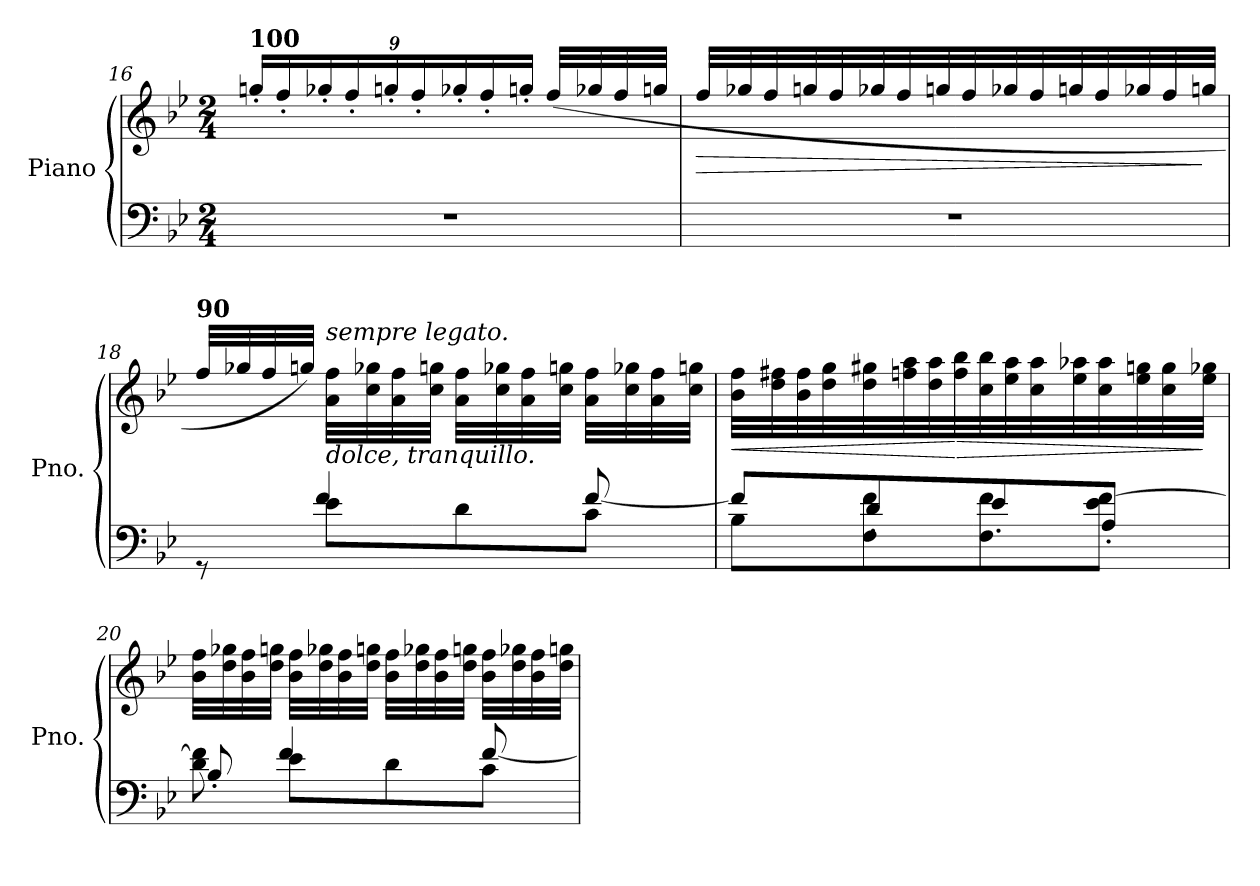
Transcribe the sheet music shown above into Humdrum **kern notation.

**kern	**kern	**dynam
*part1	*part1	*part1
*staff2	*staff1	*staff1/2
*I"Piano	*	*
*I'Pno.	*	*
!!LO:LB:g=z
*clefF4	*clefG2	*
*k[b-e-]	*k[b-e-]	*
*M2/4	*M2/4	*
*	*Xbrackettup	*
=16	=16	=16
!	!LO:TX:a:B:t=100	!
2r	24ggn'/LL	.
.	24ff'/	.
.	24gg-X'/	.
.	24ff'/	.
.	24ggn'/	.
.	24ff'/	.
.	24gg-X'/	.
.	24ff'/	.
.	24ggn'/JJ	.
.	(>32ff/LLL	.
.	32gg-X/	.
.	32ff/	.
.	32ggn/JJJ	.
=17	=17	=17
!	!	!LO:HP:b
2r	32ff/LLL	>
.	32gg-X/	.
.	32ff/	.
.	32ggn/	.
.	32ff/	.
.	32gg-X/	.
.	32ff/	.
.	32ggn/	.
.	32ff/	.
.	32gg-X/	.
.	32ff/	.
.	32ggn/	.
.	32ff/	.
.	32gg-X/	.
.	32ff/	.
.	32ggn/JJJ	]
=18	=18	=18
*^	*	*
!	!	!LO:TX:a:B:t=90	!
8rGG	8ryy	32ff/LLL	.
.	.	32gg-X/	.
.	.	32ff/	.
.	.	32ggn/JJJ)	.
!	!	!LO:TX:a:i:t=sempre legato.	!
!	!	!LO:TX:b:i:t=dolce, tranquillo.	!
8e-\L	4f/	32a\ 32ff\LLL	.
.	.	32cc\ 32gg-X\	.
.	.	32a\ 32ff\	.
.	.	32cc\ 32ggn\JJJ	.
8d\	.	32a\ 32ff\LLL	.
.	.	32cc\ 32gg-X\	.
.	.	32a\ 32ff\	.
.	.	32cc\ 32ggn\JJJ	.
8c\J	[8f/	32a\ 32ff\LLL	.
.	.	32cc\ 32gg-X\	.
.	.	32a\ 32ff\	.
.	.	32cc\ 32ggn\JJJ	.
!!LO:PB:g=z
=19	=19	=19	=19
!	!	!	!LO:HP:b
8B-\L	8f/L]	32b-\ 32ff\LLL	<
.	.	32dd\ 32ff#X\	.
.	.	32b-\ 32ff#\	.
.	.	32dd\ 32gg\	.
8F\ 8f\	8d'/	32dd\ 32gg#X\	.
.	.	32ffn\ 32aa\	.
.	.	32dd\ 32aa\	.
!	!	!	!LO:HP:n=1:b
.	.	32ff\ 32bb-\	[ >
8F\ 8f\	8e-'/	32cc\ 32bb-\	.
.	.	32ee-\ 32aa\	.
.	.	32cc\ 32aa\	.
.	.	32ee-\ 32aa-X\	.
8e-\ [8f\J	8A'/J	32cc\ 32aa-\	.
.	.	32ee-\ 32ggn\	.
.	.	32cc\ 32gg\	.
.	.	32ee-\ 32gg-X\JJJ	]
=20	=20	=20	=20
8d\ 8f\]	8B-'/	32b-\ 32ff\LLL	.
.	.	32dd\ 32gg-X\	.
.	.	32b-\ 32ff\	.
.	.	32dd\ 32ggn\JJJ	.
8e-\L	4f/	32b-\ 32ff\LLL	.
.	.	32dd\ 32gg-X\	.
.	.	32b-\ 32ff\	.
.	.	32dd\ 32ggn\JJJ	.
8d\	.	32b-\ 32ff\LLL	.
.	.	32dd\ 32gg-X\	.
.	.	32b-\ 32ff\	.
.	.	32dd\ 32ggn\JJJ	.
8c\J	[8f/	32b-\ 32ff\LLL	.
.	.	32dd\ 32gg-X\	.
.	.	32b-\ 32ff\	.
.	.	32dd\ 32ggn\JJJ	.
*v	*v	*	*
=	=	=
*-	*-	*-
